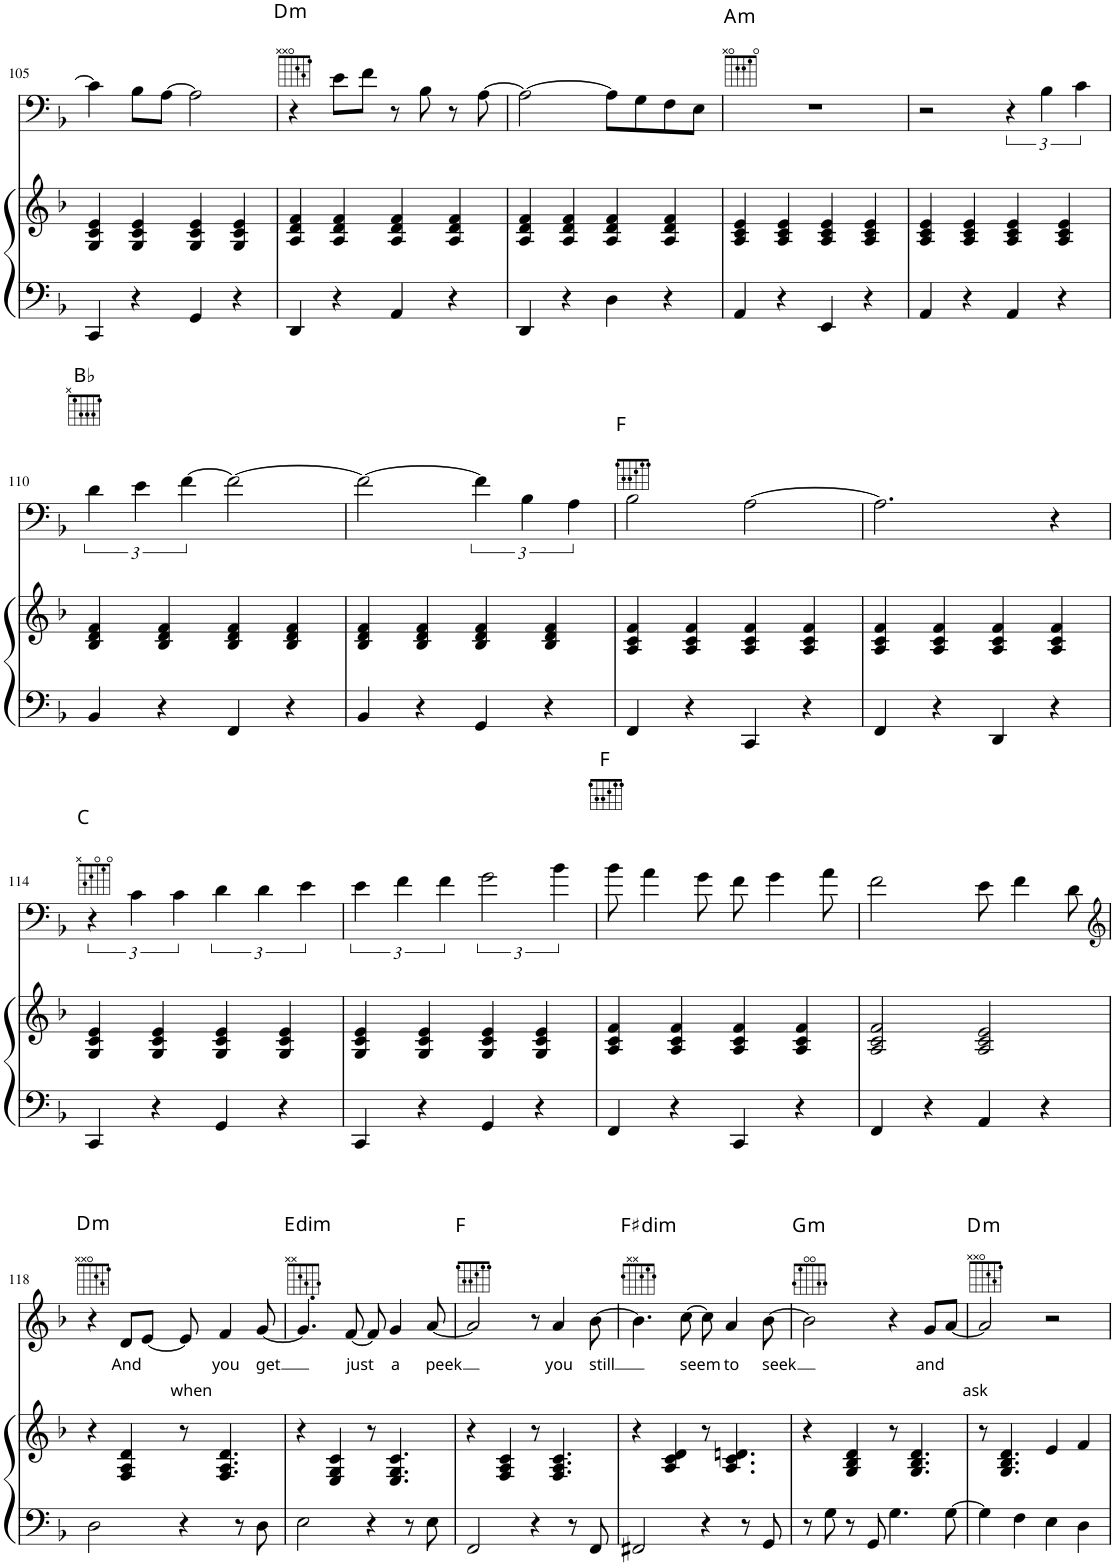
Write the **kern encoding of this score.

**kern	**kern	**kern	**text	**harte
*part2	*part2	*part1	*part1	*part1
*staff3	*staff2	*staff1	*staff1	*
*I"Piano	*	*I"Treble	*	*
*I'Pno	*	*	*	*
!!LO:PB:g=z
*clefF4	*clefG2	*clefF4	*	*
*k[b-]	*k[b-]	*k[b-]	*	*
*M4/4	*M4/4	*M4/4	*	*
=105	=105	=105	=105	=105
4CC/	4G/ 4c/ 4e/	4c\]	.	.
4r	4G/ 4c/ 4e/	8B-\L	.	.
.	.	[8A\J	.	.
4GG/	4G/ 4c/ 4e/	2A\]	.	.
4r	4G/ 4c/ 4e/	.	.	.
=106	=106	=106	=106	=106
!	!	!	!	!LO:H:kt=m
4DD/	4A/ 4d/ 4f/	4r	.	D:min
4r	4A/ 4d/ 4f/	8e\L	.	.
.	.	8f\J	.	.
4AA/	4A/ 4d/ 4f/	8r	.	.
.	.	8B-\	.	.
4r	4A/ 4d/ 4f/	8r	.	.
.	.	[8A\	.	.
=107	=107	=107	=107	=107
4DD/	4A/ 4d/ 4f/	2A\_	.	.
4r	4A/ 4d/ 4f/	.	.	.
4D\	4A/ 4d/ 4f/	8A\L]	.	.
.	.	8G\	.	.
4r	4A/ 4d/ 4f/	8F\	.	.
.	.	8E\J	.	.
=108	=108	=108	=108	=108
!	!	!	!	!LO:H:kt=m
4AA/	4A/ 4c/ 4e/	1r	.	A:min
4r	4A/ 4c/ 4e/	.	.	.
4EE/	4A/ 4c/ 4e/	.	.	.
4r	4A/ 4c/ 4e/	.	.	.
=109	=109	=109	=109	=109
4AA/	4A/ 4c/ 4e/	2r	.	.
4r	4A/ 4c/ 4e/	.	.	.
4AA/	4A/ 4c/ 4e/	6r	.	.
.	.	6B-\	.	.
4r	4A/ 4c/ 4e/	.	.	.
.	.	6c\	.	.
!!LO:LB:g=z
=110	=110	=110	=110	=110
4BB-/	4B-/ 4d/ 4f/	6d\	.	Bb:maj
.	.	6e\	.	.
4r	4B-/ 4d/ 4f/	.	.	.
.	.	[6f\	.	.
4FF/	4B-/ 4d/ 4f/	2f\_	.	.
4r	4B-/ 4d/ 4f/	.	.	.
=111	=111	=111	=111	=111
4BB-/	4B-/ 4d/ 4f/	2f\_	.	.
4r	4B-/ 4d/ 4f/	.	.	.
4GG/	4B-/ 4d/ 4f/	6f\]	.	.
.	.	6B-\	.	.
4r	4B-/ 4d/ 4f/	.	.	.
.	.	6A\	.	.
=112	=112	=112	=112	=112
4FF/	4A/ 4c/ 4f/	2B-\	.	F:maj
4r	4A/ 4c/ 4f/	.	.	.
4CC/	4A/ 4c/ 4f/	[2A\	.	.
4r	4A/ 4c/ 4f/	.	.	.
=113	=113	=113	=113	=113
4FF/	4A/ 4c/ 4f/	2.A\]	.	.
4r	4A/ 4c/ 4f/	.	.	.
4DD/	4A/ 4c/ 4f/	.	.	.
4r	4A/ 4c/ 4f/	4r	.	.
!!LO:LB:g=z
=114	=114	=114	=114	=114
4CC/	4G/ 4c/ 4e/	6r	.	C:maj
.	.	6c\	.	.
4r	4G/ 4c/ 4e/	.	.	.
.	.	6c\	.	.
4GG/	4G/ 4c/ 4e/	6d\	.	.
.	.	6d\	.	.
4r	4G/ 4c/ 4e/	.	.	.
.	.	6e\	.	.
=115	=115	=115	=115	=115
4CC/	4G/ 4c/ 4e/	6e\	.	.
.	.	6f\	.	.
4r	4G/ 4c/ 4e/	.	.	.
.	.	6f\	.	.
4GG/	4G/ 4c/ 4e/	3g\	.	.
4r	4G/ 4c/ 4e/	.	.	.
.	.	6b-\	.	.
=116	=116	=116	=116	=116
4FF/	4A/ 4c/ 4f/	8b-\	.	F:maj
.	.	4a\	.	.
4r	4A/ 4c/ 4f/	.	.	.
.	.	8g\	.	.
4CC/	4A/ 4c/ 4f/	8f\	.	.
.	.	4g\	.	.
4r	4A/ 4c/ 4f/	.	.	.
.	.	8a\	.	.
=117	=117	=117	=117	=117
4FF/	2A/ 2c/ 2f/	2f\	.	.
4r	.	.	.	.
4AA/	2A/ 2c/ 2e/	8e\	.	.
.	.	4f\	.	.
4r	.	.	.	.
.	.	8d\	.	.
!!LO:LB:g=z
=118	=118	=118	=118	=118
*	*	*clefG2	*	*
!	!	!	!	!LO:H:kt=m
2D\	4r	4r	.	D:min
!	!	!	!LO:LY:b	!
.	4F/ 4A/ 4d/	8d/L	And	.
!	!	!	!LO:LY:b	!
.	.	[8e/J	when	.
4r	8r	8e/]	.	.
!	!	!	!LO:LY:b	!
.	4.F/ 4.A/ 4.d/	4f/	you	.
8r	.	.	.	.
!	!	!	!LO:LY:b	!
8D\	.	[8g/	get	.
=119	=119	=119	=119	=119
!	!	!	!	!LO:H:kt=dim
2E\	4r	4.g/]	.	E:dim
.	4E/ 4G/ 4c/	.	.	.
!	!	!	!LO:LY:b	!
.	.	[8f/	just	.
4r	8r	8f/]	.	.
!	!	!	!LO:LY:b	!
.	4.E/ 4.G/ 4.c/	4g/	a	.
8r	.	.	.	.
!	!	!	!LO:LY:b	!
8E\	.	[8a/	peek	.
=120	=120	=120	=120	=120
2FF/	4r	2a/]	.	F:maj
.	4F/ 4A/ 4c/	.	.	.
4r	8r	8r	.	.
!	!	!	!LO:LY:b	!
.	4.F/ 4.A/ 4.c/	4a/	you	.
8r	.	.	.	.
!	!	!	!LO:LY:b	!
8FF/	.	[8b-\	still	.
=121	=121	=121	=121	=121
!	!	!	!	!LO:H:kt=dim
2FF#X/	4r	4.b-\]	.	F#:dim
.	4A/ 4c/ 4d/	.	.	.
!	!	!	!LO:LY:b	!
.	.	[8cc\	seem	.
4r	8r	8cc\]	.	.
!	!	!	!LO:LY:b	!
.	4.A/ 4.c/ 4.dn/	4a/	to	.
8r	.	.	.	.
!	!	!	!LO:LY:b	!
8GG/	.	[8b-\	seek	.
=122	=122	=122	=122	=122
!	!	!	!	!LO:H:kt=m
8r	4r	2b-\]	.	G:min
8G\	.	.	.	.
8r	4G/ 4B-/ 4d/	.	.	.
8GG/	.	.	.	.
4.G\	8r	4r	.	.
.	4.G/ 4.B-/ 4.d/	.	.	.
!	!	!	!LO:LY:b	!
.	.	8g/L	and	.
!	!	!	!LO:LY:b	!
[8G\	.	[8a/J	ask	.
=123	=123	=123	=123	=123
!	!	!	!	!LO:H:kt=m
4G\]	8r	2a/]	.	D:min
.	4.G/ 4.B-/ 4.d/	.	.	.
4F\	.	.	.	.
4E\	4e/	2r	.	.
4D\	4f/	.	.	.
=	=	=	=	=
*-	*-	*-	*-	*-
